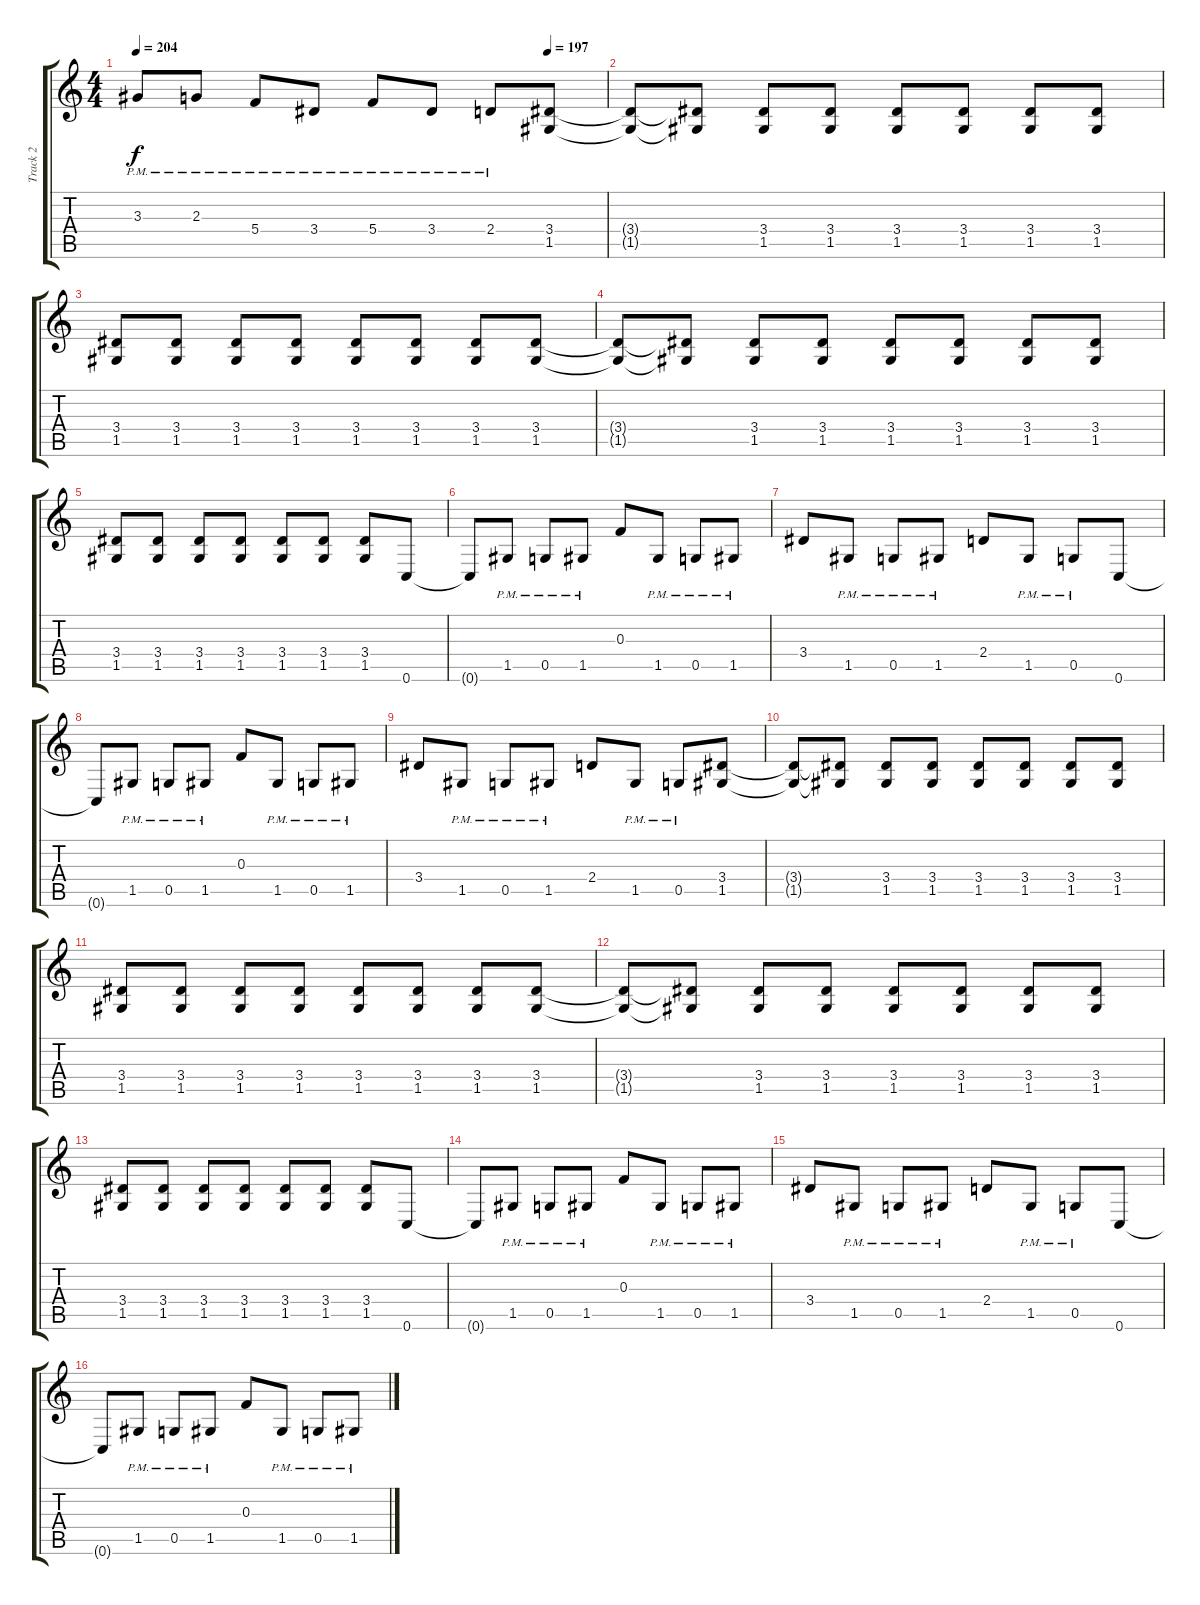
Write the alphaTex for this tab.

\track ("Track 2" "Track 2") {instrument distortionguitar}
\staff {score tabs}
\tuning (D4 A3 F3 C3 G2 C2) {hide}
\ts (4 4)
\tempo 204
\tempo (197 0.875)
\clef g2
\ks c
3.3{pm}.8{dy f} 2.3{pm}.8 5.4{pm}.8 3.4{pm}.8 5.4{pm}.8 3.4{pm}.8 2.4{pm}.8 (3.4 1.5).8 |
(3.4{t} 1.5{t}).8 (3.4{t} 1.5{t}).8 (3.4 1.5).8 (3.4 1.5).8 (3.4 1.5).8 (3.4 1.5).8 (3.4 1.5).8 (3.4 1.5).8 |
(3.4 1.5).8 (3.4 1.5).8 (3.4 1.5).8 (3.4 1.5).8 (3.4 1.5).8 (3.4 1.5).8 (3.4 1.5).8 (3.4 1.5).8 |
(3.4{t} 1.5{t}).8 (3.4{t} 1.5{t}).8 (3.4 1.5).8 (3.4 1.5).8 (3.4 1.5).8 (3.4 1.5).8 (3.4 1.5).8 (3.4 1.5).8 |
(3.4 1.5).8 (3.4 1.5).8 (3.4 1.5).8 (3.4 1.5).8 (3.4 1.5).8 (3.4 1.5).8 (3.4 1.5).8 0.6.8 |
0.6{t}.8 1.5{pm}.8 0.5{pm}.8 1.5{pm}.8 0.3.8 1.5{pm}.8 0.5{pm}.8 1.5{pm}.8 |
3.4.8 1.5{pm}.8 0.5{pm}.8 1.5{pm}.8 2.4.8 1.5{pm}.8 0.5{pm}.8 0.6.8 |
0.6{t}.8 1.5{pm}.8 0.5{pm}.8 1.5{pm}.8 0.3.8 1.5{pm}.8 0.5{pm}.8 1.5{pm}.8 |
3.4.8 1.5{pm}.8 0.5{pm}.8 1.5{pm}.8 2.4.8 1.5{pm}.8 0.5{pm}.8 (3.4 1.5).8 |
(3.4{t} 1.5{t}).8 (3.4{t} 1.5{t}).8 (3.4 1.5).8 (3.4 1.5).8 (3.4 1.5).8 (3.4 1.5).8 (3.4 1.5).8 (3.4 1.5).8 |
(3.4 1.5).8 (3.4 1.5).8 (3.4 1.5).8 (3.4 1.5).8 (3.4 1.5).8 (3.4 1.5).8 (3.4 1.5).8 (3.4 1.5).8 |
(3.4{t} 1.5{t}).8 (3.4{t} 1.5{t}).8 (3.4 1.5).8 (3.4 1.5).8 (3.4 1.5).8 (3.4 1.5).8 (3.4 1.5).8 (3.4 1.5).8 |
(3.4 1.5).8 (3.4 1.5).8 (3.4 1.5).8 (3.4 1.5).8 (3.4 1.5).8 (3.4 1.5).8 (3.4 1.5).8 0.6.8 |
0.6{t}.8 1.5{pm}.8 0.5{pm}.8 1.5{pm}.8 0.3.8 1.5{pm}.8 0.5{pm}.8 1.5{pm}.8 |
3.4.8 1.5{pm}.8 0.5{pm}.8 1.5{pm}.8 2.4.8 1.5{pm}.8 0.5{pm}.8 0.6.8 |
0.6{t}.8 1.5{pm}.8 0.5{pm}.8 1.5{pm}.8 0.3.8 1.5{pm}.8 0.5{pm}.8 1.5{pm}.8
